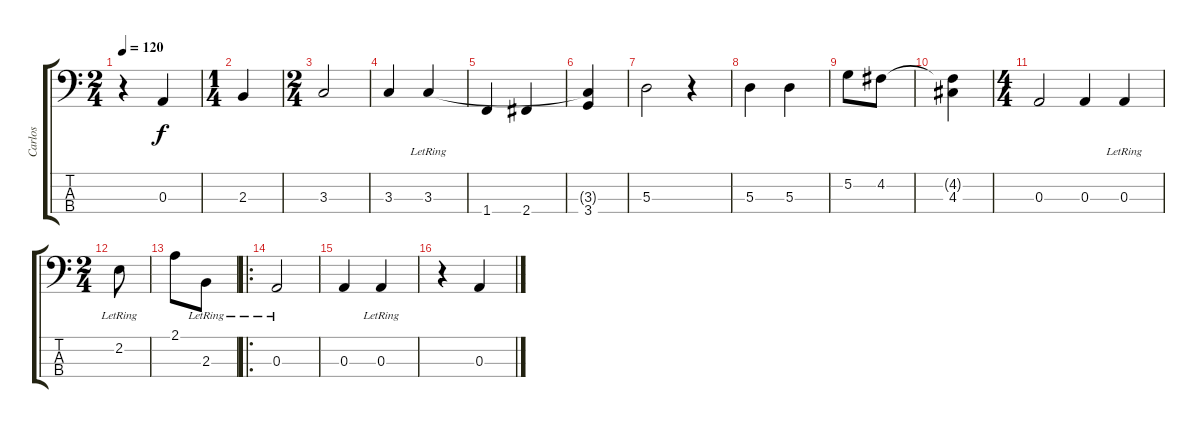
\track ("Carlos" "Carlos") {instrument electricbassfinger}
\staff {score tabs}
\tuning (G2 D2 A1 E1) {hide}
\ts (2 4)
\tempo 120
\clef f4
\ks c
r.4{dy f} 0.3.4 |
\ts (1 4)
2.3.4 |
\ts (2 4)
3.3.2 |
3.3.4 3.3{lr}.4 |
1.4.4 2.4.4 |
(3.3{t} 3.4).4 |
5.3.2 r.4 |
5.3.4 5.3.4 |
5.2.8 4.2.8 |
(4.2{t} 4.3).4 |
\ts (4 4)
0.3.2 0.3.4 0.3{lr}.4 |
\ts (2 4)
2.2{lr}.8 |
2.1.8 2.3{lr}.8 |
\ro
0.3{lr}.2 |
0.3.4 0.3{lr}.4 |
r.4 0.3.4
